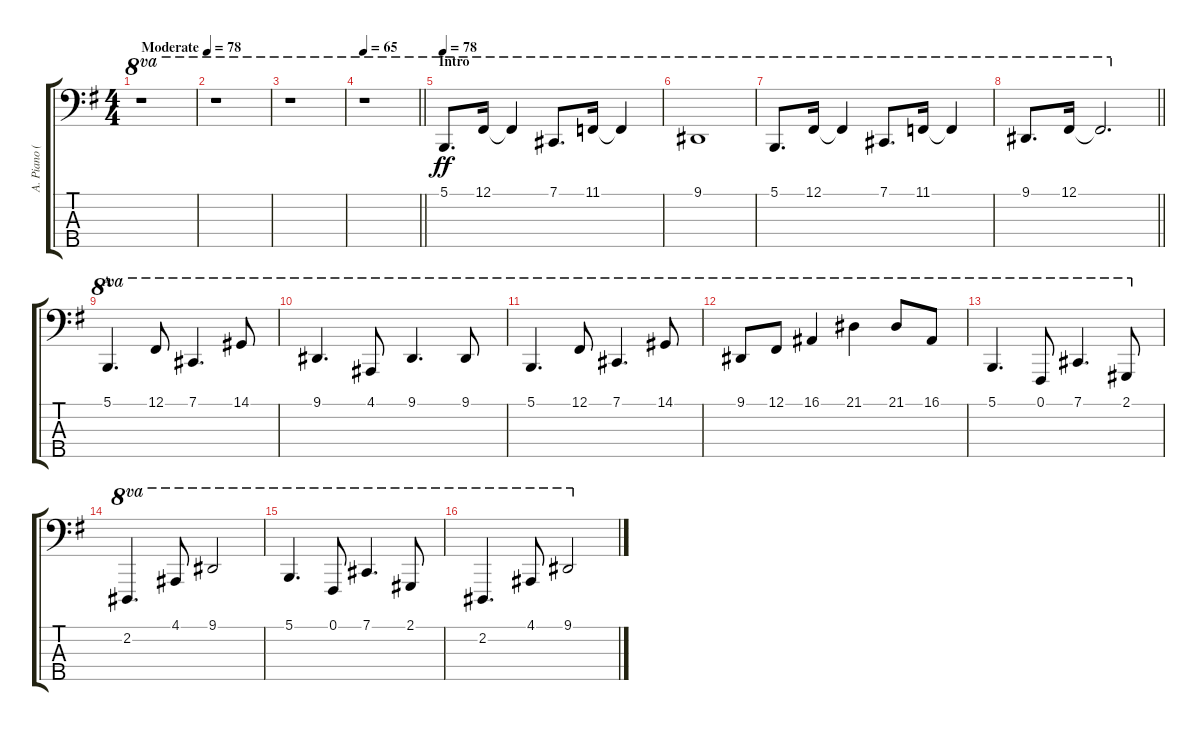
\track ("A. Piano (Left Hand)" "A. Piano (") {instrument acousticgrandpiano}
\staff {score tabs}
\tuning (Gb2 Db2 Ab1 Eb1 Bb0) {hide}
\ts (4 4)
\tempo (78 "Moderate")
\clef f4
\ks g
r.1{ot 8va dy ff instrument acousticgrandpiano} |
r.1{ot 8va} |
r.1{ot 8va} |
\tempo 65
\barLineRight lightlight
r.1{ot 8va} |
\section ("" "Intro")
\tempo 78
5.1.8{d ot 8va} 12.1.16{ot 8va} 12.1{t}.4{ot 8va} 7.1.8{d ot 8va} 11.1.16{ot 8va} 11.1{t}.4{ot 8va} |
9.1.1{ot 8va} |
5.1.8{d ot 8va} 12.1.16{ot 8va} 12.1{t}.4{ot 8va} 7.1.8{d ot 8va} 11.1.16{ot 8va} 11.1{t}.4{ot 8va} |
\barLineRight lightlight
9.1.8{d ot 8va} 12.1.16{ot 8va} 12.1{t}.2{d ot 8va} |
\section ("" "A")
5.1.4{d ot 8va} 12.1.8{ot 8va} 7.1.4{d ot 8va} 14.1.8{ot 8va} |
9.1.4{d ot 8va} 4.1.8{ot 8va} 9.1.4{d ot 8va} 9.1.8{ot 8va} |
5.1.4{d ot 8va} 12.1.8{ot 8va} 7.1.4{d ot 8va} 14.1.8{ot 8va} |
9.1.8{ot 8va} 12.1.8{ot 8va} 16.1.4{ot 8va} 21.1.4{ot 8va} 21.1.8{ot 8va} 16.1.8{ot 8va} |
5.1.4{d ot 8va} 0.1.8{ot 8va} 7.1.4{d ot 8va} 2.1.8{ot 8va} |
2.2.4{d ot 8va} 4.1.8{ot 8va} 9.1.2{ot 8va} |
5.1.4{d ot 8va} 0.1.8{ot 8va} 7.1.4{d ot 8va} 2.1.8{ot 8va} |
2.2.4{d ot 8va} 4.1.8{ot 8va} 9.1.2{ot 8va}
